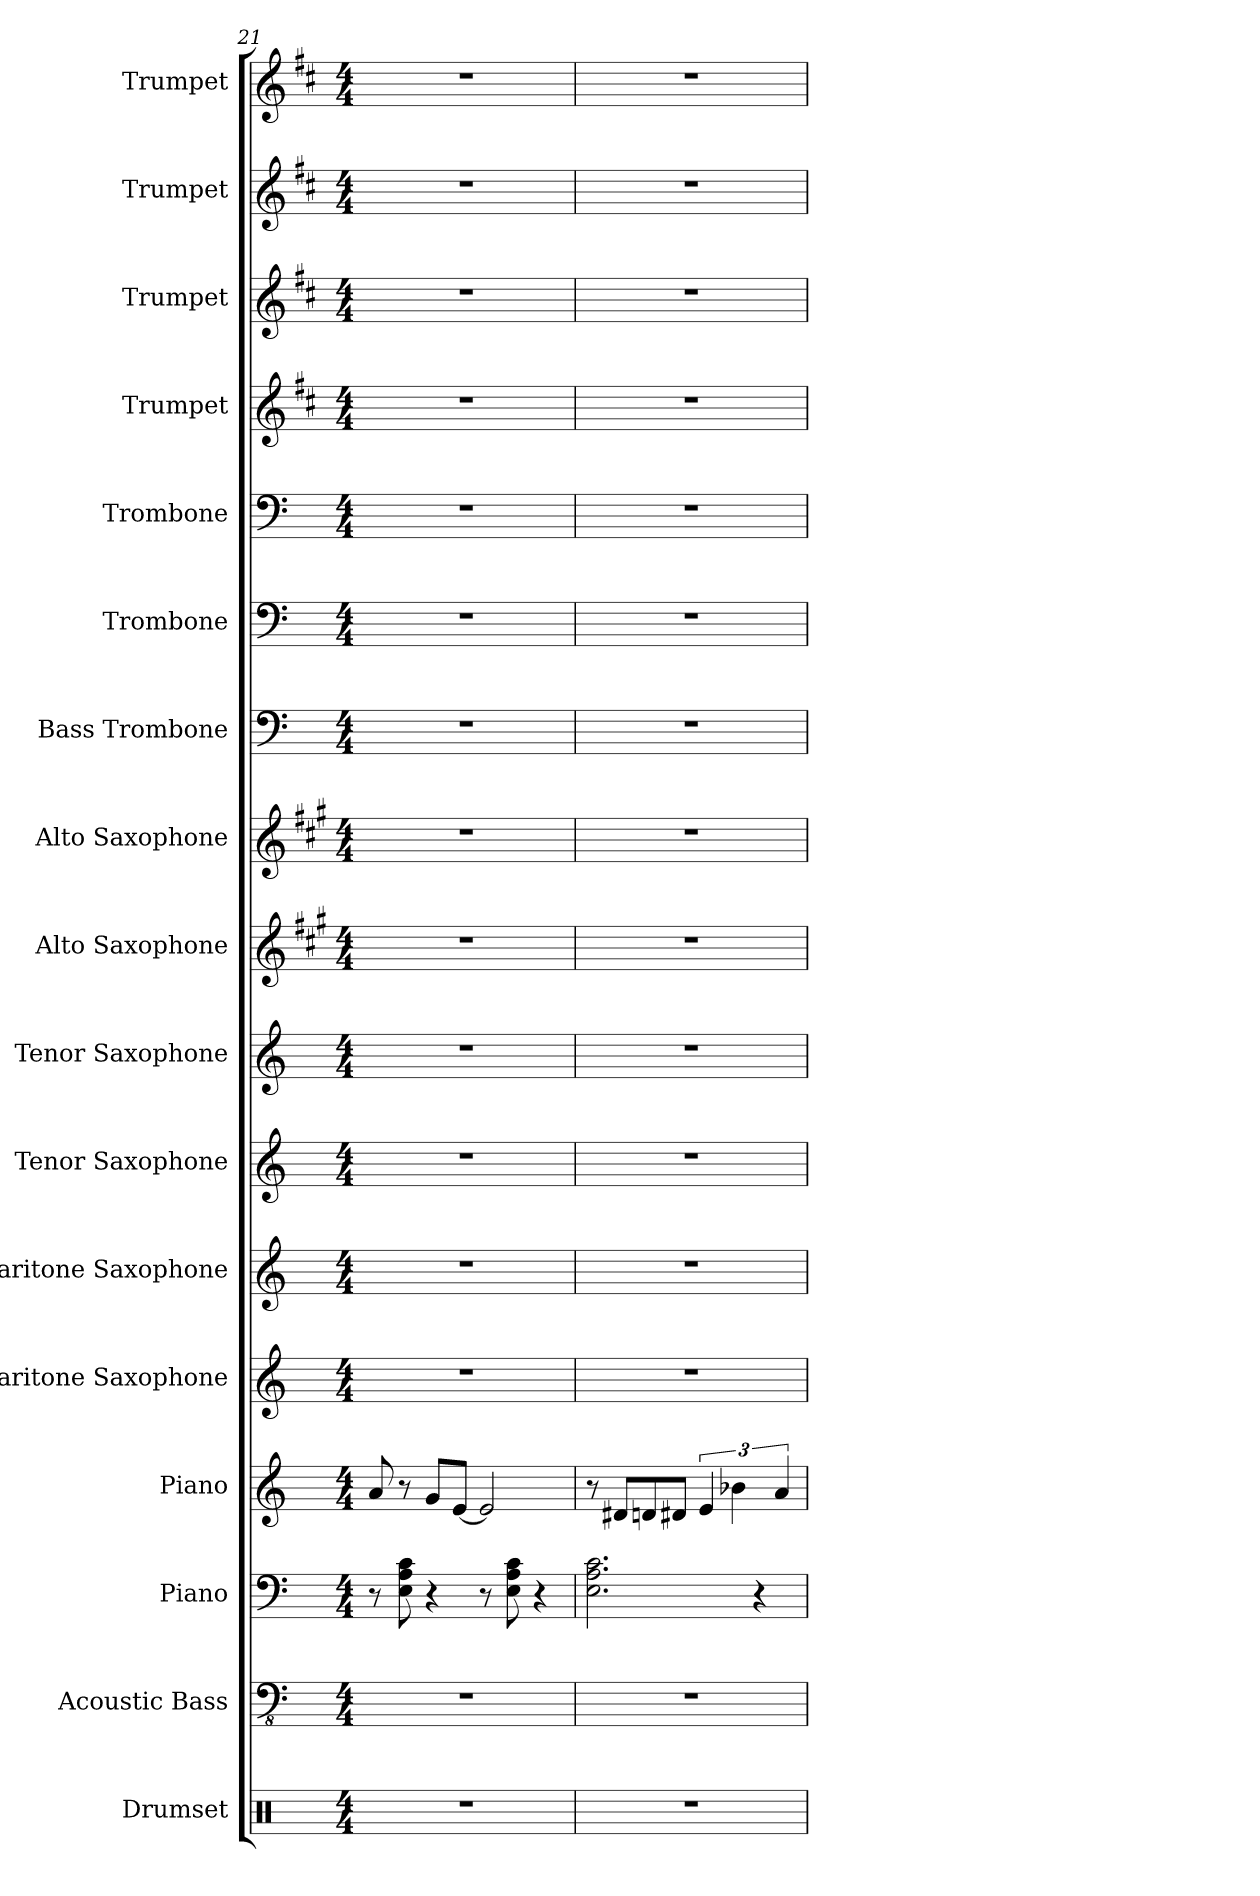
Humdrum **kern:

**kern	**kern	**kern	**kern	**kern	**kern	**kern	**kern	**kern	**kern	**kern	**kern	**kern	**kern	**kern	**kern	**kern
*part17	*part16	*part15	*part14	*part13	*part12	*part11	*part10	*part9	*part8	*part7	*part6	*part5	*part4	*part3	*part2	*part1
*staff17	*staff16	*staff15	*staff14	*staff13	*staff12	*staff11	*staff10	*staff9	*staff8	*staff7	*staff6	*staff5	*staff4	*staff3	*staff2	*staff1
*I"Drumset	*I"Acoustic Bass	*I"Piano	*I"Piano	*I"Baritone Saxophone	*I"Baritone Saxophone	*I"Tenor Saxophone	*I"Tenor Saxophone	*I"Alto Saxophone	*I"Alto Saxophone	*I"Bass Trombone	*I"Trombone	*I"Trombone	*I"Trumpet	*I"Trumpet	*I"Trumpet	*I"Trumpet
*I'Drs.	*I'Bass	*I'Pno.	*I'Pno.	*I'Bar. Sax.	*I'Bar. Sax.	*I'T. Sax.	*I'T. Sax.	*I'A. Sax.	*I'A. Sax.	*I'B. Tbn.	*I'Tbn.	*I'Tbn.	*I'Tpt.	*I'Tpt.	*I'Tpt.	*I'Tpt.
*clefX	*clefFv4	*clefF4	*clefG2	*clefG2	*clefG2	*clefG2	*clefG2	*clefG2	*clefG2	*clefF4	*clefF4	*clefF4	*clefG2	*clefG2	*clefG2	*clefG2
*	*	*	*	*ITrd12c21	*ITrd12c21	*ITrd8c14	*ITrd8c14	*ITrd5c9	*ITrd5c9	*	*	*	*ITrd1c2	*ITrd1c2	*ITrd1c2	*ITrd1c2
*k[]	*k[]	*k[]	*k[]	*k[]	*k[]	*k[]	*k[]	*k[]	*k[]	*k[]	*k[]	*k[]	*k[]	*k[]	*k[]	*k[]
*M4/4	*M4/4	*M4/4	*M4/4	*M4/4	*M4/4	*M4/4	*M4/4	*M4/4	*M4/4	*M4/4	*M4/4	*M4/4	*M4/4	*M4/4	*M4/4	*M4/4
=21	=21	=21	=21	=21	=21	=21	=21	=21	=21	=21	=21	=21	=21	=21	=21	=21
1r	1r	8r	8a/	1r	1r	1r	1r	1r	1r	1r	1r	1r	1r	1r	1r	1r
.	.	8E\ 8A\ 8c\	8r	.	.	.	.	.	.	.	.	.	.	.	.	.
.	.	4r	8g/L	.	.	.	.	.	.	.	.	.	.	.	.	.
.	.	.	[8e/J	.	.	.	.	.	.	.	.	.	.	.	.	.
.	.	8r	2e/]	.	.	.	.	.	.	.	.	.	.	.	.	.
.	.	8E\ 8A\ 8c\	.	.	.	.	.	.	.	.	.	.	.	.	.	.
.	.	4r	.	.	.	.	.	.	.	.	.	.	.	.	.	.
=22	=22	=22	=22	=22	=22	=22	=22	=22	=22	=22	=22	=22	=22	=22	=22	=22
1r	1r	2.E\ 2.A\ 2.c\	8r	1r	1r	1r	1r	1r	1r	1r	1r	1r	1r	1r	1r	1r
.	.	.	8d#X/L	.	.	.	.	.	.	.	.	.	.	.	.	.
.	.	.	8dn/	.	.	.	.	.	.	.	.	.	.	.	.	.
.	.	.	8d#X/J	.	.	.	.	.	.	.	.	.	.	.	.	.
.	.	.	6e/	.	.	.	.	.	.	.	.	.	.	.	.	.
.	.	.	6b-X\	.	.	.	.	.	.	.	.	.	.	.	.	.
.	.	4r	.	.	.	.	.	.	.	.	.	.	.	.	.	.
.	.	.	6a/	.	.	.	.	.	.	.	.	.	.	.	.	.
=	=	=	=	=	=	=	=	=	=	=	=	=	=	=	=	=
*-	*-	*-	*-	*-	*-	*-	*-	*-	*-	*-	*-	*-	*-	*-	*-	*-
